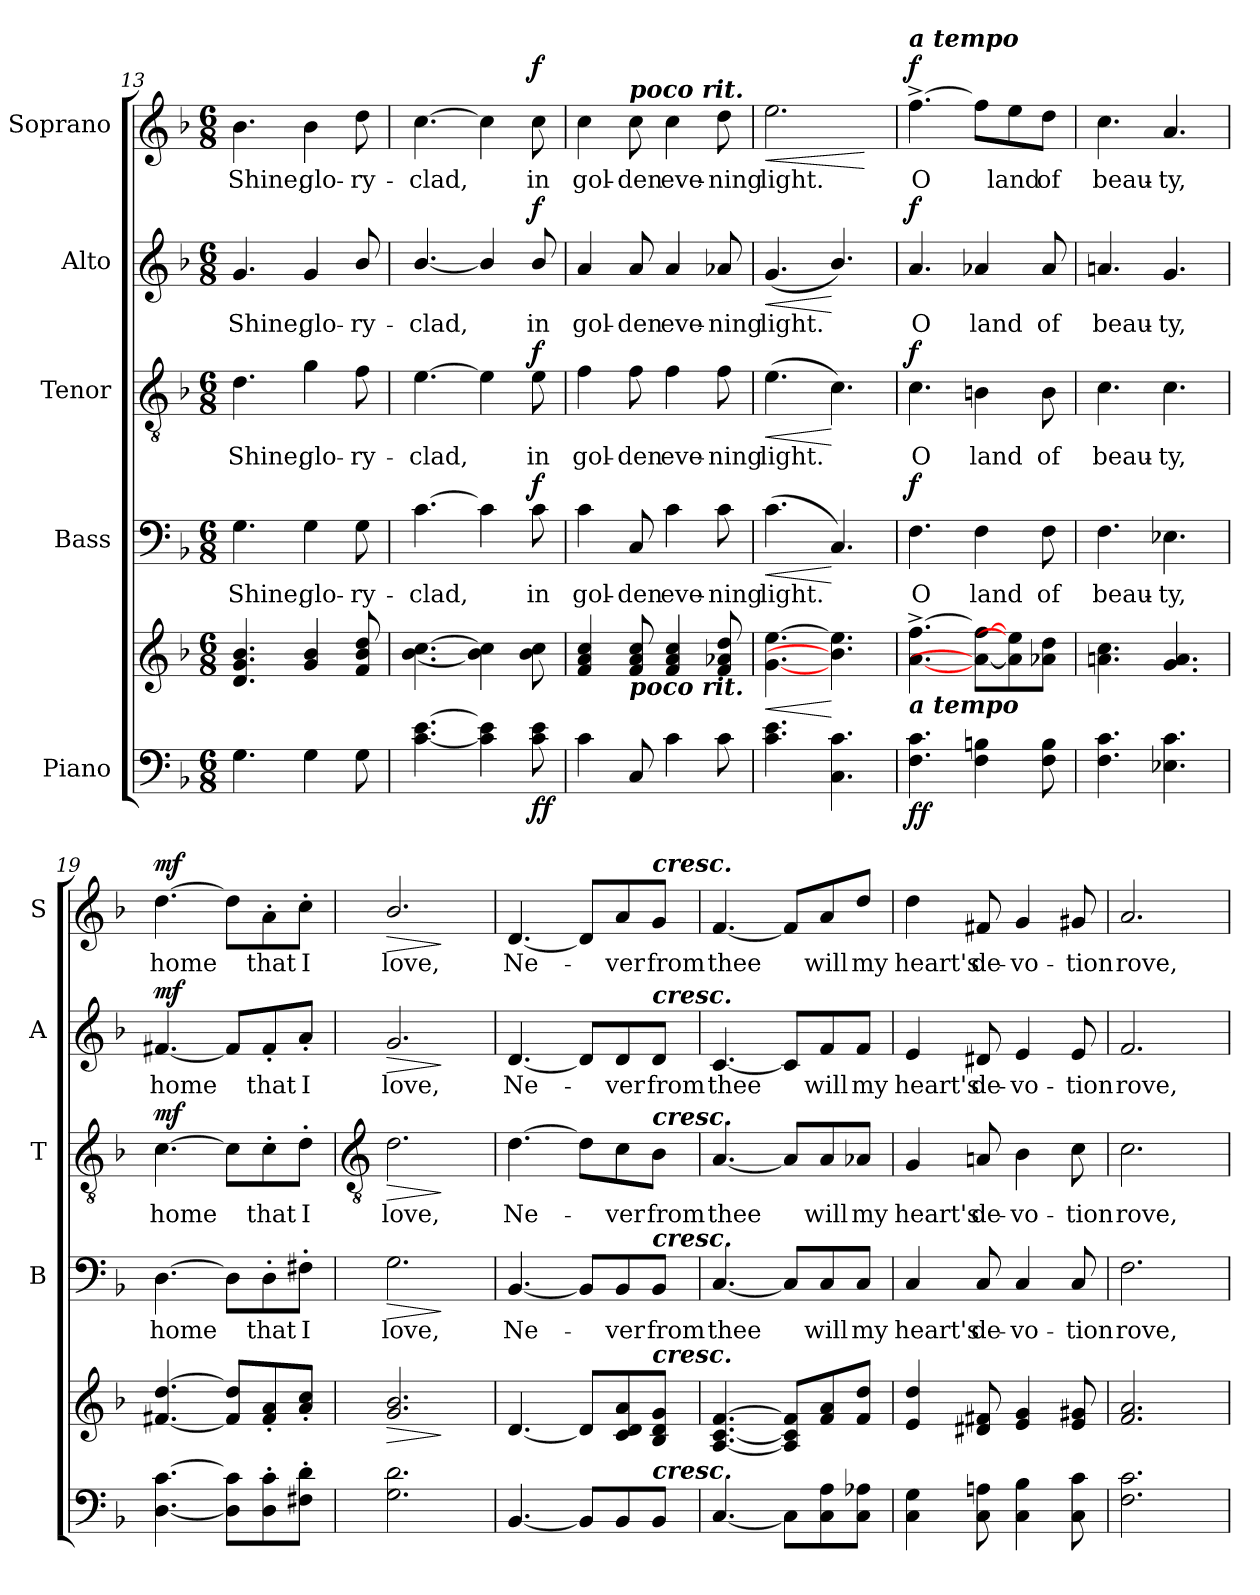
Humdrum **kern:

**kern	**kern	**dynam	**kern	**text	**dynam	**kern	**text	**dynam	**kern	**text	**dynam	**kern	**text	**dynam
*part5	*part5	*part5	*part4	*part4	*part4	*part3	*part3	*part3	*part2	*part2	*part2	*part1	*part1	*part1
*staff6	*staff5	*staff5/6	*staff4	*staff4	*staff4	*staff3	*staff3	*staff3	*staff2	*staff2	*staff2	*staff1	*staff1	*staff1
*I"Piano	*	*	*I"Bass	*	*	*I"Tenor	*	*	*I"Alto	*	*	*I"Soprano	*	*
*	*	*	*I'B	*	*	*I'T	*	*	*I'A	*	*	*I'S	*	*
!!LO:LB:g=z
*clefF4	*clefG2	*	*clefF4	*	*	*clefGv2	*	*	*clefG2	*	*	*clefG2	*	*
*k[b-]	*k[b-]	*	*k[b-]	*	*	*k[b-]	*	*	*k[b-]	*	*	*k[b-]	*	*
*F:	*F:	*	*F:	*	*	*F:	*	*	*F:	*	*	*F:	*	*
*M6/8	*M6/8	*	*M6/8	*	*	*M6/8	*	*	*M6/8	*	*	*M6/8	*	*
=13	=13	=13	=13	=13	=13	=13	=13	=13	=13	=13	=13	=13	=13	=13
!	!	!	!	!LO:LY:b	!	!	!LO:LY:b	!	!	!LO:LY:b	!	!	!LO:LY:b	!
4.G	4.d 4.g 4.b-	.	4.G	Shine,	.	4.d	Shine,	.	4.g	Shine,	.	4.b-	Shine,	.
!	!	!	!	!LO:LY:b	!	!	!LO:LY:b	!	!	!LO:LY:b	!	!	!LO:LY:b	!
4G	4g 4b-	.	4G	glo-	.	4g	glo-	.	4g	glo-	.	4b-	glo-	.
!	!	!	!	!LO:LY:b	!	!	!LO:LY:b	!	!	!LO:LY:b	!	!	!LO:LY:b	!
8G	8f 8b- 8dd	.	8G	-ry-	.	8f	-ry-	.	8b-/	-ry-	.	8dd	-ry-	.
=14	=14	=14	=14	=14	=14	=14	=14	=14	=14	=14	=14	=14	=14	=14
!	!	!	!	!LO:LY:b	!	!	!LO:LY:b	!	!	!LO:LY:b	!	!	!LO:LY:b	!
[4.c [4.e	[4.b- [4.cc	.	[4.c	-clad,	.	[4.e	-clad,	.	[4.b-/	-clad,	.	[4.cc	-clad,	.
4c] 4e]	4b-] 4cc]	.	4c]	.	.	4e]	.	.	4b-/]	.	.	4cc]	.	.
!	!	!LO:DY:b=2	!	!LO:LY:b	!	!	!LO:LY:b	!	!	!LO:LY:b	!	!	!LO:LY:b	!
!	!	!LO:DY:n=1:b	!	!	!LO:DY:b	!	!	!LO:DY:b	!	!	!LO:DY:b	!	!	!LO:DY:b
8c 8e	8b- 8cc	f f	8c	in	f	8e	in	f	8b-/	in	f	8cc	in	f
=15	=15	=15	=15	=15	=15	=15	=15	=15	=15	=15	=15	=15	=15	=15
!	!	!	!	!LO:LY:b	!	!	!LO:LY:b	!	!	!LO:LY:b	!	!	!LO:LY:b	!
4c	4f 4a 4cc	.	4c	gol-	.	4f	gol-	.	4a	gol-	.	4cc	gol-	.
!	!	!	!	!	!	!	!	!	!	!	!	!LO:TX:a:Bi:t=poco rit.	!	!
!	!LO:TX:b:Bi:t=poco rit.	!	!	!	!	!	!	!	!	!	!	!	!	!
!	!	!	!	!LO:LY:b	!	!	!LO:LY:b	!	!	!LO:LY:b	!	!	!LO:LY:b	!
8C	8f 8a 8cc	.	8C	-den	.	8f	-den	.	8a	-den	.	8cc	-den	.
!	!	!	!	!LO:LY:b	!	!	!LO:LY:b	!	!	!LO:LY:b	!	!	!LO:LY:b	!
4c	4f 4a 4cc	.	4c	eve-	.	4f	eve-	.	4a	eve-	.	4cc	eve-	.
!	!	!	!	!LO:LY:b	!	!	!LO:LY:b	!	!	!LO:LY:b	!	!	!LO:LY:b	!
8c	8f 8a-X 8dd	.	8c	-ning	.	8f	-ning	.	8a-X	-ning	.	8dd	-ning	.
=16	=16	=16	=16	=16	=16	=16	=16	=16	=16	=16	=16	=16	=16	=16
!	!	!LO:HP:b	!	!LO:LY:b	!LO:HP:b	!	!LO:LY:b	!LO:HP:b	!	!LO:LY:b	!LO:HP:b	!	!LO:LY:b	!LO:HP:b
4.c 4.e	[4.g [4.ee	<	(4.c	light.	<	(>4.e	light.	<	(<4.g	light.	<	2.ee	light.	<
4.C 4.c	4.b-] 4.ee]	[	4.C)	.	[	4.c)	.	[	4.b-/)	.	[	.	.	.
.	.	.	.	.	.	.	.	.	.	.	.	.	.	[
=17	=17	=17	=17	=17	=17	=17	=17	=17	=17	=17	=17	=17	=17	=17
!	!	!	!	!	!	!	!	!	!	!	!	!LO:TX:a:Bi:t=a tempo	!	!
!	!LO:TX:b:Bi:t=a tempo	!	!	!	!	!	!	!	!	!	!	!	!	!
!	!	!LO:DY:b=2	!	!LO:LY:b	!	!	!LO:LY:b	!	!	!LO:LY:b	!	!	!LO:LY:b	!
!	!	!LO:DY:n=1:b	!	!	!LO:DY:b	!	!	!LO:DY:b	!	!	!LO:DY:b	!	!	!LO:DY:b
4.F 4.c	[4.a^ [4.ff^	f f	4.F	O	f	4.c	O	f	4.a	O	f	[4.ff^	O	f
!	!	!	!	!LO:LY:b	!	!	!LO:LY:b	!	!	!LO:LY:b	!	!	!	!
4F 4Bn	8a-_ 8ff_L	.	4F	land	.	4Bn	land	.	4a-X	land	.	8ff\L]	.	.
!	!	!	!	!	!	!	!	!	!	!	!	!	!LO:LY:b	!
.	8a-] 8ee]	.	.	.	.	.	.	.	.	.	.	8ee\	land	.
!	!	!	!	!LO:LY:b	!	!	!LO:LY:b	!	!	!LO:LY:b	!	!	!LO:LY:b	!
8F 8B	8a- 8ddJ	.	8F	of	.	8B	of	.	8a-	of	.	8dd\J	of	.
=18	=18	=18	=18	=18	=18	=18	=18	=18	=18	=18	=18	=18	=18	=18
!	!	!	!	!LO:LY:b	!	!	!LO:LY:b	!	!	!LO:LY:b	!	!	!LO:LY:b	!
4.F 4.c	4.an 4.cc	.	4.F	beau-	.	4.c	beau-	.	4.an	beau-	.	4.cc	beau-	.
!	!	!	!	!LO:LY:b	!	!	!LO:LY:b	!	!	!LO:LY:b	!	!	!LO:LY:b	!
4.E-X 4.c	4.g 4.a	.	4.E-X	-ty,	.	4.c	-ty,	.	4.g	-ty,	.	4.a	-ty,	.
=19	=19	=19	=19	=19	=19	=19	=19	=19	=19	=19	=19	=19	=19	=19
!	!	!LO:DY:b=2	!	!LO:LY:b	!	!	!LO:LY:b	!	!	!LO:LY:b	!	!	!LO:LY:b	!
!	!	!LO:DY:n=1:b	!	!	!	!	!	!LO:DY:b	!	!	!LO:DY:b	!	!	!LO:DY:b
[4.D [4.c	[4.f#X [4.dd	mf mf	[4.D	home	.	[4.c	home	mf	[4.f#X	home	mf	[4.dd	home	mf
8D] 8c]L	8f#] 8dd]L	.	8D\L]	.	.	8c\L]	.	.	8f#/L]	.	.	8dd\L]	.	.
!	!	!	!	!LO:LY:b	!	!	!LO:LY:b	!	!	!LO:LY:b	!	!	!LO:LY:b	!
8D' 8c'	8f#' 8a'	.	8D'\	that	.	8c'\	that	.	8f#'/	that	.	8a'\	that	.
!	!	!	!	!LO:LY:b	!	!	!LO:LY:b	!	!	!LO:LY:b	!	!	!LO:LY:b	!
8F#X' 8d'J	8a' 8cc'J	.	8F#X'\J	I	.	8d'\J	I	.	8a'/J	I	.	8cc'\J	I	.
!!LO:LB:g=z
=20	=20	=20	=20	=20	=20	=20	=20	=20	=20	=20	=20	=20	=20	=20
*	*	*	*	*	*	*clefGv2	*	*	*	*	*	*	*	*
!	!	!LO:HP:b	!	!LO:LY:b	!LO:HP:b	!	!LO:LY:b	!LO:HP:b	!	!LO:LY:b	!LO:HP:b	!	!LO:LY:b	!LO:HP:b
2.G 2.d	2.g/ 2.b-/	>	2.G	love,	>	2.d	love,	>	2.g	love,	>	2.b-/	love,	>
.	.	]	.	.	]	.	.	]	.	.	]	.	.	]
=21	=21	=21	=21	=21	=21	=21	=21	=21	=21	=21	=21	=21	=21	=21
!	!	!	!	!LO:LY:b	!	!	!LO:LY:b	!	!	!LO:LY:b	!	!	!LO:LY:b	!
[4.BB-	[4.d	.	[4.BB-	Ne-	.	[4.d	Ne-	.	[4.d	Ne-	.	[4.d	Ne-	.
8BB-L]	8dL]	.	8BB-/L]	.	.	8d\L]	.	.	8d/L]	.	.	8d/L]	.	.
!	!	!	!	!LO:LY:b	!	!	!LO:LY:b	!	!	!LO:LY:b	!	!	!LO:LY:b	!
8BB-	8c 8d 8a	.	8BB-/	ver	.	8c\	ver	.	8d/	ver	.	8a/	ver	.
!	!	!	!	!	!	!	!	!	!	!	!	!LO:TX:a:Bi:t=cresc.	!	!
!	!	!	!	!	!	!	!	!	!LO:TX:a:Bi:t=cresc.	!	!	!	!	!
!	!	!	!	!	!	!LO:TX:a:Bi:t=cresc.	!	!	!	!	!	!	!	!
!	!	!	!LO:TX:a:Bi:t=cresc.	!	!	!	!	!	!	!	!	!	!	!
!	!LO:TX:a:Bi:t=cresc.	!	!	!	!	!	!	!	!	!	!	!	!	!
!LO:TX:a:Bi:t=cresc.	!	!	!	!	!	!	!	!	!	!	!	!	!	!
!	!	!	!	!LO:LY:b	!	!	!LO:LY:b	!	!	!LO:LY:b	!	!	!LO:LY:b	!
8BB-J	8B- 8d 8gJ	.	8BB-/J	from	.	8B-\J	from	.	8d/J	from	.	8g/J	from	.
=22	=22	=22	=22	=22	=22	=22	=22	=22	=22	=22	=22	=22	=22	=22
!	!	!	!	!LO:LY:b	!	!	!LO:LY:b	!	!	!LO:LY:b	!	!	!LO:LY:b	!
[4.C	[4.A [4.c [4.f	.	[4.C	thee	.	[4.A	thee	.	[4.c	thee	.	[4.f	thee	.
8CL]	8A] 8c] 8f]L	.	8C/L]	.	.	8A/L]	.	.	8c/L]	.	.	8f/L]	.	.
!	!	!	!	!LO:LY:b	!	!	!LO:LY:b	!	!	!LO:LY:b	!	!	!LO:LY:b	!
8C 8A	8f 8a	.	8C/	will	.	8A/	will	.	8f/	will	.	8a/	will	.
!	!	!	!	!LO:LY:b	!	!	!LO:LY:b	!	!	!LO:LY:b	!	!	!LO:LY:b	!
8C 8A-XJ	8f 8ddJ	.	8C/J	my	.	8A-X/J	my	.	8f/J	my	.	8dd/J	my	.
=23	=23	=23	=23	=23	=23	=23	=23	=23	=23	=23	=23	=23	=23	=23
!	!	!	!	!LO:LY:b	!	!	!LO:LY:b	!	!	!LO:LY:b	!	!	!LO:LY:b	!
4C 4G	4e 4dd	.	4C	heart's	.	4G	heart's	.	4e	heart's	.	4dd	heart's	.
!	!	!	!	!LO:LY:b	!	!	!LO:LY:b	!	!	!LO:LY:b	!	!	!LO:LY:b	!
8C 8An	8d#X 8f#X	.	8C	de-	.	8An	de-	.	8d#X	de-	.	8f#X	de-	.
!	!	!	!	!LO:LY:b	!	!	!LO:LY:b	!	!	!LO:LY:b	!	!	!LO:LY:b	!
4C 4B-	4e 4g	.	4C	-vo-	.	4B-	-vo-	.	4e	-vo-	.	4g	-vo-	.
!	!	!	!	!LO:LY:b	!	!	!LO:LY:b	!	!	!LO:LY:b	!	!	!LO:LY:b	!
8C 8c	8e 8g#X	.	8C	-tion	.	8c	-tion	.	8e	-tion	.	8g#X	-tion	.
=24	=24	=24	=24	=24	=24	=24	=24	=24	=24	=24	=24	=24	=24	=24
!	!	!	!	!LO:LY:b	!	!	!LO:LY:b	!	!	!LO:LY:b	!	!	!LO:LY:b	!
2.F 2.c	2.f 2.a	.	2.F	rove,	.	2.c	rove,	.	2.f	rove,	.	2.a	rove,	.
=	=	=	=	=	=	=	=	=	=	=	=	=	=	=
*-	*-	*-	*-	*-	*-	*-	*-	*-	*-	*-	*-	*-	*-	*-
